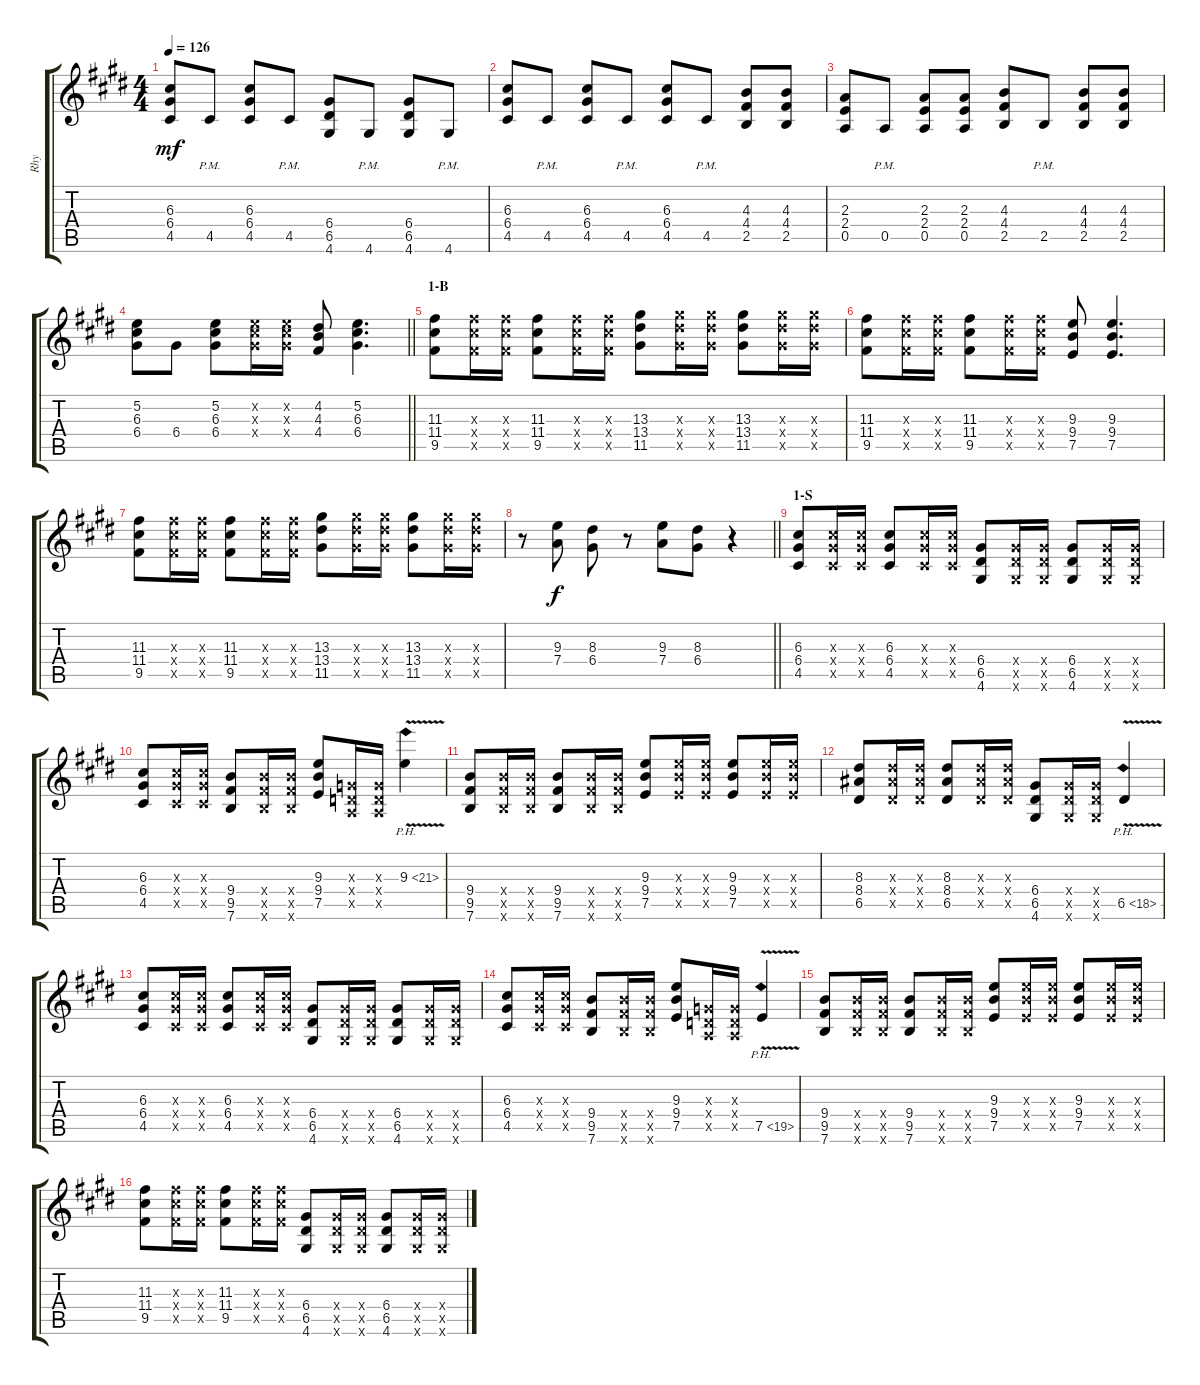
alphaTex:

\track ("Rhy" "Rhy") {instrument distortionguitar}
\staff {score tabs}
\tuning (E4 B3 G3 D3 A2 E2) {hide}
\ts (4 4)
\tempo 126
\clef g2
\ks e
(6.3 6.4 4.5).8{dy mf} 4.5{pm}.8 (6.3 6.4 4.5).8 4.5{pm}.8 (6.4 6.5 4.6).8 4.6{pm}.8 (6.4 6.5 4.6).8 4.6{pm}.8 |
(6.3 6.4 4.5).8 4.5{pm}.8 (6.3 6.4 4.5).8 4.5{pm}.8 (6.3 6.4 4.5).8 4.5{pm}.8 (4.3 4.4 2.5).8 (4.3 4.4 2.5).8 |
(2.3 2.4 0.5).8 0.5{pm}.8 (2.3 2.4 0.5).8 (2.3 2.4 0.5).8 (4.3 4.4 2.5).8 2.5{pm}.8 (4.3 4.4 2.5).8 (4.3 4.4 2.5).8 |
\barLineRight lightlight
(5.2 6.3 6.4).8 6.4.8 (5.2 6.3 6.4).8 (5.2{x} 6.3{x} 6.4{x}).16 (5.2{x} 6.3{x} 6.4{x}).16 (4.2 4.3 4.4).8 (5.2 6.3 6.4).4{d} |
\section ("" "1-B")
(11.3 11.4 9.5).8 (11.3{x} 11.4{x} 9.5{x}).16 (11.3{x} 11.4{x} 9.5{x}).16 (11.3 11.4 9.5).8 (11.3{x} 11.4{x} 9.5{x}).16 (11.3{x} 11.4{x} 9.5{x}).16 (13.3 13.4 11.5).8 (13.3{x} 13.4{x} 11.5{x}).16 (13.3{x} 13.4{x} 11.5{x}).16 (13.3 13.4 11.5).8 (13.3{x} 13.4{x} 11.5{x}).16 (13.3{x} 13.4{x} 11.5{x}).16 |
(11.3 11.4 9.5).8 (11.3{x} 11.4{x} 9.5{x}).16 (11.3{x} 11.4{x} 9.5{x}).16 (11.3 11.4 9.5).8 (11.3{x} 11.4{x} 9.5{x}).16 (11.3{x} 11.4{x} 9.5{x}).16 (9.3 9.4 7.5).8 (9.3 9.4 7.5).4{d} |
(11.3 11.4 9.5).8 (11.3{x} 11.4{x} 9.5{x}).16 (11.3{x} 11.4{x} 9.5{x}).16 (11.3 11.4 9.5).8 (11.3{x} 11.4{x} 9.5{x}).16 (11.3{x} 11.4{x} 9.5{x}).16 (13.3 13.4 11.5).8 (13.3{x} 13.4{x} 11.5{x}).16 (13.3{x} 13.4{x} 11.5{x}).16 (13.3 13.4 11.5).8 (13.3{x} 13.4{x} 11.5{x}).16 (13.3{x} 13.4{x} 11.5{x}).16 |
\barLineRight lightlight
r.8 (9.3 7.4).8{dy f} (8.3 6.4).8 r.8 (9.3 7.4).8 (8.3 6.4).8 r.4 |
\section ("" "1-S")
(6.3 6.4 4.5).8 (6.3{x} 6.4{x} 4.5{x}).16 (6.3{x} 6.4{x} 4.5{x}).16 (6.3 6.4 4.5).8 (6.3{x} 6.4{x} 4.5{x}).16 (6.3{x} 6.4{x} 4.5{x}).16 (6.4 6.5 4.6).8 (6.4{x} 6.5{x} 4.6{x}).16 (6.4{x} 6.5{x} 4.6{x}).16 (6.4 6.5 4.6).8 (6.4{x} 6.5{x} 4.6{x}).16 (6.4{x} 6.5{x} 4.6{x}).16 |
(6.3 6.4 4.5).8 (6.3{x} 6.4{x} 4.5{x}).16 (6.3{x} 6.4{x} 4.5{x}).16 (9.4 9.5 7.6).8 (9.4{x} 9.5{x} 7.6{x}).16 (9.4{x} 9.5{x} 7.6{x}).16 (9.3 9.4 7.5).8 (0.3{x} 0.4{x} 0.5{x}).16 (0.3{x} 0.4{x} 0.5{x}).16 9.3{ph 12 v}.4 |
(9.4 9.5 7.6).8 (9.4{x} 9.5{x} 7.6{x}).16 (9.4{x} 9.5{x} 7.6{x}).16 (9.4 9.5 7.6).8 (9.4{x} 9.5{x} 7.6{x}).16 (9.4{x} 9.5{x} 7.6{x}).16 (9.3 9.4 7.5).8 (9.3{x} 9.4{x} 7.5{x}).16 (9.3{x} 9.4{x} 7.5{x}).16 (9.3 9.4 7.5).8 (9.3{x} 9.4{x} 7.5{x}).16 (9.3{x} 9.4{x} 7.5{x}).16 |
(8.3 8.4 6.5).8 (8.3{x} 8.4{x} 6.5{x}).16 (8.3{x} 8.4{x} 6.5{x}).16 (8.3 8.4 6.5).8 (8.3{x} 8.4{x} 6.5{x}).16 (8.3{x} 8.4{x} 6.5{x}).16 (6.4 6.5 4.6).8 (6.4{x} 6.5{x} 4.6{x}).16 (6.4{x} 6.5{x} 4.6{x}).16 6.5{ph 12 v}.4 |
(6.3 6.4 4.5).8 (6.3{x} 6.4{x} 4.5{x}).16 (6.3{x} 6.4{x} 4.5{x}).16 (6.3 6.4 4.5).8 (6.3{x} 6.4{x} 4.5{x}).16 (6.3{x} 6.4{x} 4.5{x}).16 (6.4 6.5 4.6).8 (6.4{x} 6.5{x} 4.6{x}).16 (6.4{x} 6.5{x} 4.6{x}).16 (6.4 6.5 4.6).8 (6.4{x} 6.5{x} 4.6{x}).16 (6.4{x} 6.5{x} 4.6{x}).16 |
(6.3 6.4 4.5).8 (6.3{x} 6.4{x} 4.5{x}).16 (6.3{x} 6.4{x} 4.5{x}).16 (9.4 9.5 7.6).8 (9.4{x} 9.5{x} 7.6{x}).16 (9.4{x} 9.5{x} 7.6{x}).16 (9.3 9.4 7.5).8 (0.3{x} 0.4{x} 0.5{x}).16 (0.3{x} 0.4{x} 0.5{x}).16 7.5{ph 12 v}.4 |
(9.4 9.5 7.6).8 (9.4{x} 9.5{x} 7.6{x}).16 (9.4{x} 9.5{x} 7.6{x}).16 (9.4 9.5 7.6).8 (9.4{x} 9.5{x} 7.6{x}).16 (9.4{x} 9.5{x} 7.6{x}).16 (9.3 9.4 7.5).8 (9.3{x} 9.4{x} 7.5{x}).16 (9.3{x} 9.4{x} 7.5{x}).16 (9.3 9.4 7.5).8 (9.3{x} 9.4{x} 7.5{x}).16 (9.3{x} 9.4{x} 7.5{x}).16 |
(11.3 11.4 9.5).8 (11.3{x} 11.4{x} 9.5{x}).16 (11.3{x} 11.4{x} 9.5{x}).16 (11.3 11.4 9.5).8 (11.3{x} 11.4{x} 9.5{x}).16 (11.3{x} 11.4{x} 9.5{x}).16 (6.4 6.5 4.6).8 (6.4{x} 6.5{x} 4.6{x}).16 (6.4{x} 6.5{x} 4.6{x}).16 (6.4 6.5 4.6).8 (6.4{x} 6.5{x} 4.6{x}).16 (6.4{x} 6.5{x} 4.6{x}).16
